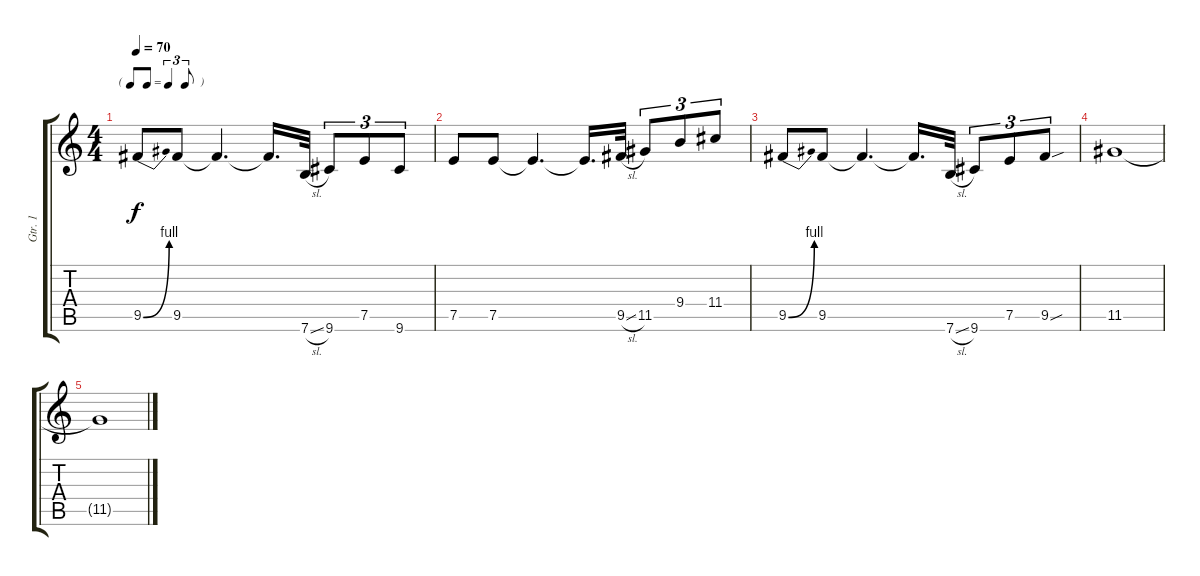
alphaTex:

\track ("Gtr. 1" "Gtr. 1") {instrument acousticguitarsteel}
\staff {score tabs}
\tuning (E4 B3 G3 D3 A2 E2) {hide}
\ts (4 4)
\tf triplet8th
\tempo 70
\clef g2
\ks c
9.5{be (bend 0 0 60 4)}.8{dy f} 9.5.8 9.5{t}.4{d} 9.5{t}.16{d} 7.6{sl}.32 9.6.8{tu (3 2)} 7.5.8{tu (3 2)} 9.6.8{tu (3 2)} |
7.5.8 7.5.8 7.5{t}.4{d} 7.5{t}.16{d} 9.5{sl}.32 11.5.8{tu (3 2)} 9.4.8{tu (3 2)} 11.4.8{tu (3 2)} |
9.5{be (bend 0 0 60 4)}.8 9.5.8 9.5{t}.4{d} 9.5{t}.16{d} 7.6{sl}.32 9.6.8{tu (3 2)} 7.5.8{tu (3 2)} 9.5{sou}.8{tu (3 2)} |
11.5.1 |
11.5{t}.1
